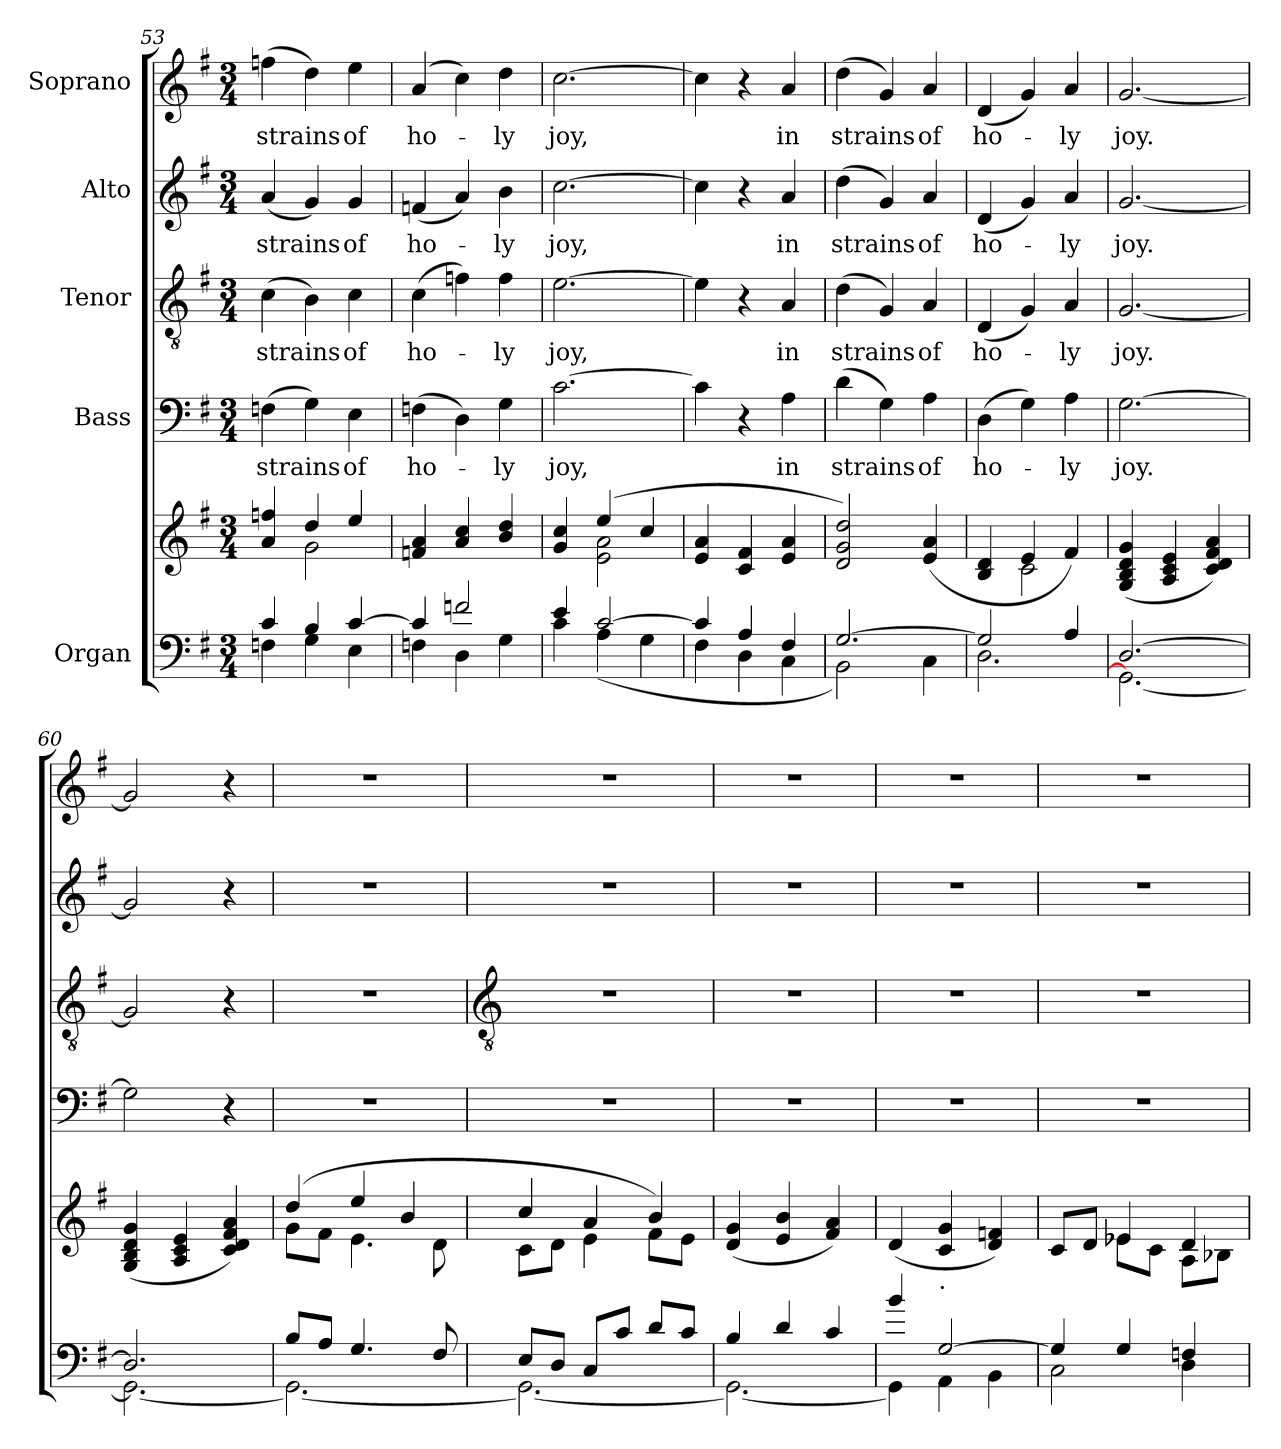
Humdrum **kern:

**kern	**kern	**kern	**text	**kern	**text	**kern	**text	**kern	**text
*part5	*part5	*part4	*part4	*part3	*part3	*part2	*part2	*part1	*part1
*staff6	*staff5	*staff4	*staff4	*staff3	*staff3	*staff2	*staff2	*staff1	*staff1
*I"Organ	*	*I"Bass	*	*I"Tenor	*	*I"Alto	*	*I"Soprano	*
*clefF4	*clefG2	*clefF4	*	*clefGv2	*	*clefG2	*	*clefG2	*
*k[f#]	*k[f#]	*k[f#]	*	*k[f#]	*	*k[f#]	*	*k[f#]	*
*G:	*G:	*G:	*	*G:	*	*G:	*	*G:	*
*M3/4	*M3/4	*M3/4	*	*M3/4	*	*M3/4	*	*M3/4	*
=53	=53	=53	=53	=53	=53	=53	=53	=53	=53
*^	*^	*	*	*	*	*	*	*	*
!	!	!	!	!	!LO:LY:b	!	!LO:LY:b	!	!LO:LY:b	!	!LO:LY:b
4c/	4Fn\	4a/ 4ffn/	4ryy	(>4Fn	strains	(>4c	strains	(<4a	strains	(>4ffn	strains
4B/	4G\	4dd/	2g\	4G)	.	4B)	.	4g)	.	4dd)	.
!	!	!	!	!	!LO:LY:b	!	!LO:LY:b	!	!LO:LY:b	!	!LO:LY:b
[4c/	4E\	4ee/	.	4E	of	4c	of	4g	of	4ee	of
=54	=54	=54	=54	=54	=54	=54	=54	=54	=54	=54	=54
!	!	!	!	!	!LO:LY:b	!	!LO:LY:b	!	!LO:LY:b	!	!LO:LY:b
4c/]	4Fn\	4fn/ 4a/	2ryy	(>4Fn	ho-	(>4c	ho-	(<4fn	ho-	(<4a	ho-
2fn/	4D\	4a/ 4cc/	.	4D)	.	4fn)	.	4a)	.	4cc)	.
!	!	!	!	!	!LO:LY:b	!	!LO:LY:b	!	!LO:LY:b	!	!LO:LY:b
.	4G\	4b/ 4dd/	4ryy	4G	ly	4f	ly	4b	ly	4dd	ly
=55	=55	=55	=55	=55	=55	=55	=55	=55	=55	=55	=55
!	!	!	!	!	!LO:LY:b	!	!LO:LY:b	!	!LO:LY:b	!	!LO:LY:b
4e/	4c\)	4g/ 4cc/	4ryy	[2.c	joy,	[2.e	joy,	[2.cc	joy,	[2.cc	joy,
[2c/	(<4A\	(>4ee/	2e\ 2a\	.	.	.	.	.	.	.	.
.	4G\	4cc/	.	.	.	.	.	.	.	.	.
=56	=56	=56	=56	=56	=56	=56	=56	=56	=56	=56	=56
4c/]	4F#\	4e/ 4a/	2ryy	4c]	.	4e]	.	4cc]	.	4cc]	.
4A/	4D\	4c/ 4f#/	.	4r	.	4r	.	4r	.	4r	.
!	!	!	!	!	!LO:LY:b	!	!LO:LY:b	!	!LO:LY:b	!	!LO:LY:b
4F#/	4C\	4e/ 4a/	4ryy	4A	in	4A	in	4a	in	4a	in
=57	=57	=57	=57	=57	=57	=57	=57	=57	=57	=57	=57
!	!	!	!	!	!LO:LY:b	!	!LO:LY:b	!	!LO:LY:b	!	!LO:LY:b
[2.G/	2BB\)	2d/ 2g/ 2dd/)	2ryy	(>4d	strains	(<4d	strains	(<4dd	strains	(<4dd	strains
.	.	.	.	4G)	.	4G)	.	4g)	.	4g)	.
!	!	!	!	!	!LO:LY:b	!	!LO:LY:b	!	!LO:LY:b	!	!LO:LY:b
.	(<4C\	(>4e/ 4a/	4ryy	4A	of	4A	of	4a	of	4a	of
=58	=58	=58	=58	=58	=58	=58	=58	=58	=58	=58	=58
!	!	!	!	!	!LO:LY:b	!	!LO:LY:b	!	!LO:LY:b	!	!LO:LY:b
2G/]	2.D\	4B/ 4d/	4ryy	(>4D	ho-	(<4D	ho-	(<4d	ho-	(<4d	ho-
.	.	4e/	2c\	4G)	.	4G)	.	4g)	.	4g)	.
!	!	!	!	!	!LO:LY:b	!	!LO:LY:b	!	!LO:LY:b	!	!LO:LY:b
4A/	.	4f#/)	.	4A	ly	4A	ly	4a	ly	4a	ly
=59	=59	=59	=59	=59	=59	=59	=59	=59	=59	=59	=59
!	!	!	!	!	!LO:LY:b	!	!LO:LY:b	!	!LO:LY:b	!	!LO:LY:b
[2.D/	2.GG\_	(>4G/ 4B/ 4d/ 4g/	2ryy	[2.G	joy.	[2.G	joy.	[2.g	joy.	[2.g	joy.
.	.	4A/ 4c/ 4e/	.	.	.	.	.	.	.	.	.
.	.	4c/ 4d/ 4f#/ 4a/)	4ryy	.	.	.	.	.	.	.	.
=60	=60	=60	=60	=60	=60	=60	=60	=60	=60	=60	=60
2.D/]	2.GG\_	(>4G/ 4B/ 4d/ 4g/	2ryy	2G]	.	2G]	.	2g]	.	2g]	.
.	.	4A/ 4c/ 4e/	.	.	.	.	.	.	.	.	.
.	.	4c/ 4d/ 4f#/ 4a/)	4ryy	4r	.	4r	.	4r	.	4r	.
=61	=61	=61	=61	=61	=61	=61	=61	=61	=61	=61	=61
!	!	!	!	!LO:N:vis=1	!	!LO:N:vis=1	!	!LO:N:vis=1	!	!LO:N:vis=1	!
8B/L	2.GG\_	(>4dd/	8g\L	2.r	.	2.r	.	2.r	.	2.r	.
8A/J	.	.	8f#\J	.	.	.	.	.	.	.	.
4.G/	.	4ee/	4.e\	.	.	.	.	.	.	.	.
.	.	4b/	.	.	.	.	.	.	.	.	.
8F#/	.	.	8d\	.	.	.	.	.	.	.	.
!!LO:LB:g=z
=62	=62	=62	=62	=62	=62	=62	=62	=62	=62	=62	=62
*	*	*	*	*	*	*clefGv2	*	*	*	*	*
!	!	!	!	!LO:N:vis=1	!	!LO:N:vis=1.	!	!LO:N:vis=1	!	!LO:N:vis=1.	!
8E/L	2.GG\_	4cc/	8c\L	2.r	.	2.r	.	2.r	.	2.r	.
8D/J	.	.	8d\J	.	.	.	.	.	.	.	.
8C/L	.	4a/	4e\	.	.	.	.	.	.	.	.
8c/J	.	.	.	.	.	.	.	.	.	.	.
8d/L	.	4b/)	8f#\L	.	.	.	.	.	.	.	.
8c/J	.	.	8e\J	.	.	.	.	.	.	.	.
=63	=63	=63	=63	=63	=63	=63	=63	=63	=63	=63	=63
!	!	!	!	!LO:N:vis=1	!	!LO:N:vis=1	!	!LO:N:vis=1	!	!LO:N:vis=1	!
4B/	2.GG\_	(>4d/ 4g/	2ryy	2.r	.	2.r	.	2.r	.	2.r	.
4d/	.	4e/ 4b/	.	.	.	.	.	.	.	.	.
4c/	.	4f#/ 4a/)	4ryy	.	.	.	.	.	.	.	.
=64	=64	=64	=64	=64	=64	=64	=64	=64	=64	=64	=64
!	!	!	!	!LO:N:vis=1	!	!LO:N:vis=1.	!	!LO:N:vis=1	!	!LO:N:vis=1.	!
4b/	4GG\]	(>4d/	2ryy	2.r	.	2.r	.	2.r	.	2.r	.
!	!	!LO:TX:b:t=.	!	!	!	!	!	!	!	!	!
[2G/	4AA\	4c/ 4g/	.	.	.	.	.	.	.	.	.
.	4BB\	4d/ 4fn/)	4ryy	.	.	.	.	.	.	.	.
=65	=65	=65	=65	=65	=65	=65	=65	=65	=65	=65	=65
!	!	!	!	!LO:N:vis=1	!	!LO:N:vis=1	!	!LO:N:vis=1.	!	!LO:N:vis=1	!
4G/]	2C\	8c/L	4ryy	2.r	.	2.r	.	2.r	.	2.r	.
.	.	8d/J	.	.	.	.	.	.	.	.	.
4G/	.	4e-X/	8e-X\L	.	.	.	.	.	.	.	.
.	.	.	8c\J	.	.	.	.	.	.	.	.
4Fn/	4D\	4d/	8A\L	.	.	.	.	.	.	.	.
.	.	.	8B-X\J	.	.	.	.	.	.	.	.
*v	*v	*	*	*	*	*	*	*	*	*	*
*	*v	*v	*	*	*	*	*	*	*	*
=	=	=	=	=	=	=	=	=	=
*-	*-	*-	*-	*-	*-	*-	*-	*-	*-
